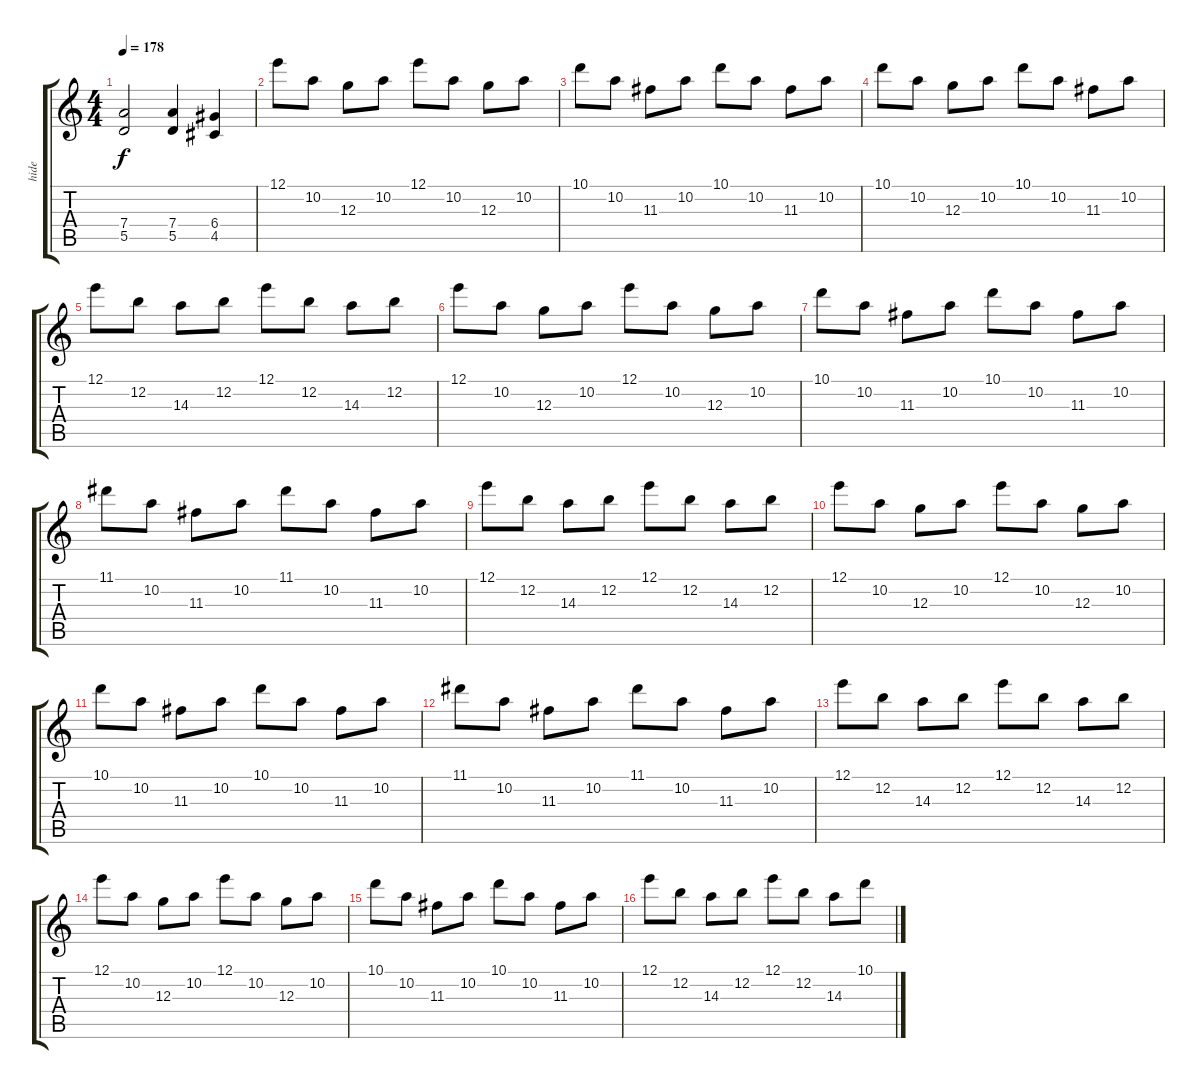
\track ("hide" "hide") {instrument overdrivenguitar}
\staff {score tabs}
\tuning (E4 B3 G3 D3 A2 E2) {hide}
\ts (4 4)
\tempo 178
\clef g2
\ks c
(7.4{t} 5.5{t}).2{dy f} (7.4 5.5).4 (6.4 4.5).4 |
12.1.8{volume 14 instrument electricguitarclean} 10.2.8 12.3.8 10.2.8 12.1.8 10.2.8 12.3.8 10.2.8 |
10.1.8 10.2.8 11.3.8 10.2.8 10.1.8 10.2.8 11.3.8 10.2.8 |
10.1.8 10.2.8 12.3.8 10.2.8 10.1.8 10.2.8 11.3.8 10.2.8 |
12.1.8 12.2.8 14.3.8 12.2.8 12.1.8 12.2.8 14.3.8 12.2.8 |
12.1.8 10.2.8 12.3.8 10.2.8 12.1.8 10.2.8 12.3.8 10.2.8 |
10.1.8 10.2.8 11.3.8 10.2.8 10.1.8 10.2.8 11.3.8 10.2.8 |
11.1.8 10.2.8 11.3.8 10.2.8 11.1.8 10.2.8 11.3.8 10.2.8 |
12.1.8 12.2.8 14.3.8 12.2.8 12.1.8 12.2.8 14.3.8 12.2.8 |
12.1.8 10.2.8 12.3.8 10.2.8 12.1.8 10.2.8 12.3.8 10.2.8 |
10.1.8 10.2.8 11.3.8 10.2.8 10.1.8 10.2.8 11.3.8 10.2.8 |
11.1.8 10.2.8 11.3.8 10.2.8 11.1.8 10.2.8 11.3.8 10.2.8 |
12.1.8 12.2.8 14.3.8 12.2.8 12.1.8 12.2.8 14.3.8 12.2.8 |
12.1.8 10.2.8 12.3.8 10.2.8 12.1.8 10.2.8 12.3.8 10.2.8 |
10.1.8 10.2.8 11.3.8 10.2.8 10.1.8 10.2.8 11.3.8 10.2.8 |
12.1.8 12.2.8 14.3.8 12.2.8 12.1.8 12.2.8 14.3.8 10.1.8
